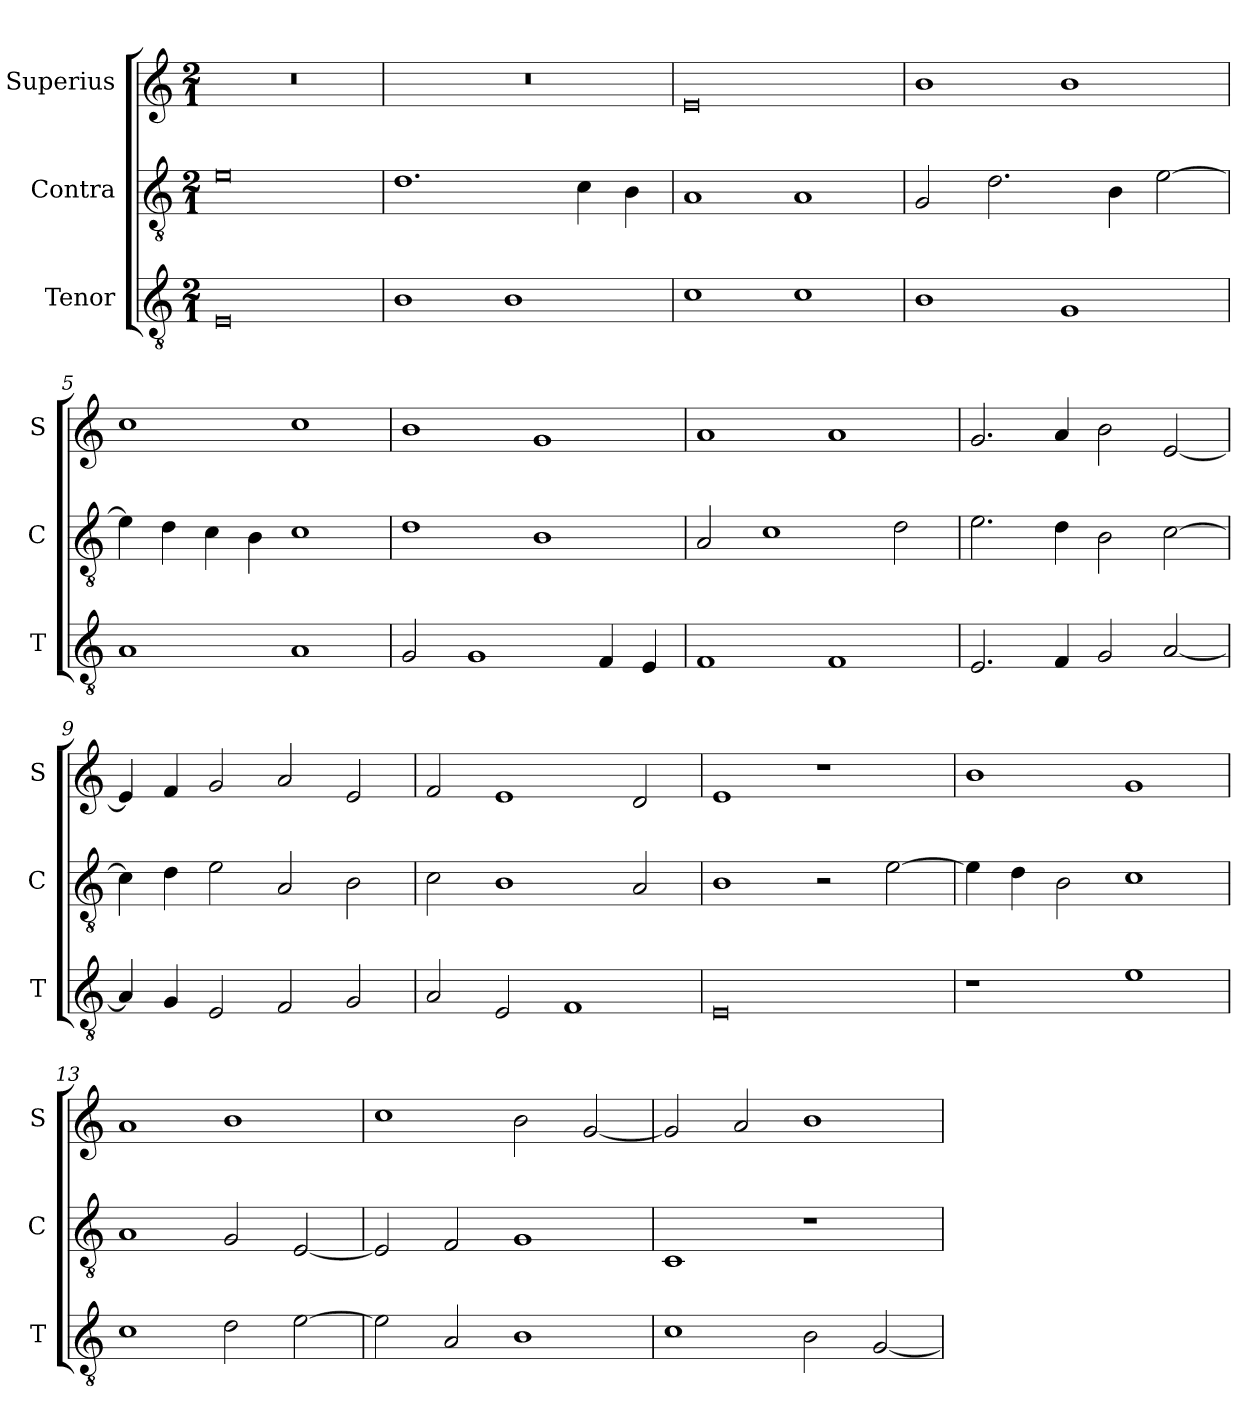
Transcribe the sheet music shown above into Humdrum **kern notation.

**kern	**kern	**kern
*part3	*part2	*part1
*staff3	*staff2	*staff1
*I"Tenor	*I"Contra	*I"Superius
*I'T	*I'C	*I'S
*clefGv2	*clefGv2	*clefG2
*k[]	*k[]	*k[]
*M2/1	*M2/1	*M2/1
=1	=1	=1
0E	0e	0r
=2	=2	=2
1B	1.d	0r
1B	.	.
.	4c\	.
.	4B\	.
=3	=3	=3
1c	1A	0e
1c	1A	.
=4	=4	=4
1B	2G/	1b
.	2.d\	.
1G	.	1b
.	4B\	.
.	[2e\	.
=5	=5	=5
1A	4e\]	1cc
.	4d\	.
.	4c\	.
.	4B\	.
1A	1c	1cc
=6	=6	=6
2G/	1d	1b
1G	.	.
.	1B	1g
4F/	.	.
4E/	.	.
=7	=7	=7
1F	2A/	1a
.	1c	.
1F	.	1a
.	2d\	.
=8	=8	=8
2.E/	2.e\	2.g/
4F/	4d\	4a/
2G/	2B\	2b\
[2A/	[2c\	[2e/
=9	=9	=9
4A/]	4c\]	4e/]
4G/	4d\	4f/
2E/	2e\	2g/
2F/	2A/	2a/
2G/	2B\	2e/
=10	=10	=10
2A/	2c\	2f/
2E/	1B	1e
1F	.	.
.	2A/	2d/
=11	=11	=11
0E	1B	1e
.	2r	1r
.	[2e\	.
=12	=12	=12
1r	4e\]	1b
.	4d\	.
.	2B\	.
1e	1c	1g
=13	=13	=13
1c	1A	1a
2d\	2G/	1b
[2e\	[2E/	.
=14	=14	=14
2e\]	2E/]	1cc
2A/	2F/	.
1B	1G	2b\
.	.	[2g/
=15	=15	=15
1c	1C	2g/]
.	.	2a/
2B\	1r	1b
[2G/	.	.
=	=	=
*-	*-	*-
